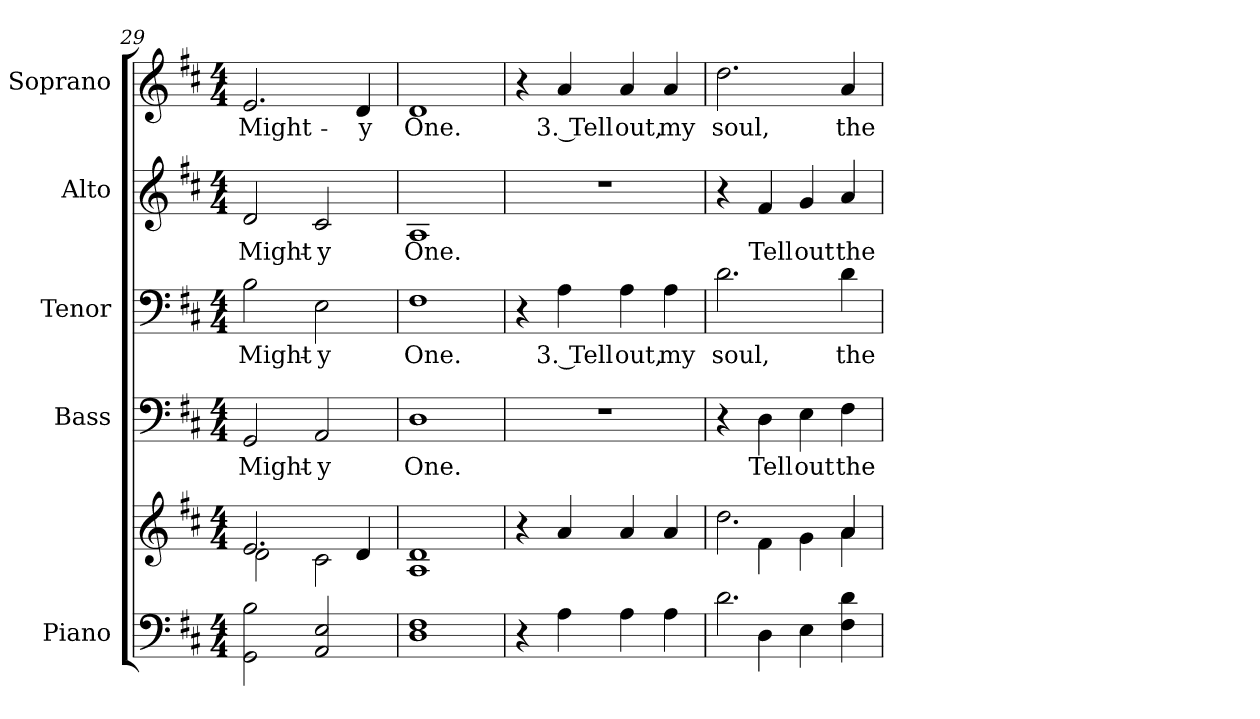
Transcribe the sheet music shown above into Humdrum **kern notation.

**kern	**kern	**kern	**text	**kern	**text	**kern	**text	**kern	**text
*part5	*part5	*part4	*part4	*part3	*part3	*part2	*part2	*part1	*part1
*staff6	*staff5	*staff4	*staff4	*staff3	*staff3	*staff2	*staff2	*staff1	*staff1
*I"Piano	*	*I"Bass	*	*I"Tenor	*	*I"Alto	*	*I"Soprano	*
*I'Pno.	*	*I'B.	*	*I'T.	*	*I'A.	*	*I'S.	*
!!LO:PB:g=z
*clefF4	*clefG2	*clefF4	*	*clefF4	*	*clefG2	*	*clefG2	*
*k[f#c#]	*k[f#c#]	*k[f#c#]	*	*k[f#c#]	*	*k[f#c#]	*	*k[f#c#]	*
*D:	*D:	*D:	*	*D:	*	*D:	*	*D:	*
*M4/4	*M4/4	*M4/4	*	*M4/4	*	*M4/4	*	*M4/4	*
=29	=29	=29	=29	=29	=29	=29	=29	=29	=29
*	*^	*	*	*	*	*	*	*	*
!	!	!	!	!LO:LY:b:color=#000000	!	!	!	!	!	!
!	!	!	!	!	!	!LO:LY:b:color=#000000	!	!	!	!
!	!	!	!	!	!	!	!	!LO:LY:b:color=#000000	!	!
!	!	!	!	!	!	!	!	!	!	!LO:LY:b:color=#000000
2GGi\ 2Bi	2.ei/	2di\	2GGi/	Might-	2Bi\	Might-	2di/	Might-	2.ei/	Might-
!	!	!	!	!LO:LY:b:color=#000000	!	!	!	!	!	!
!	!	!	!	!	!	!LO:LY:b:color=#000000	!	!	!	!
!	!	!	!	!	!	!	!	!LO:LY:b:color=#000000	!	!
2AAi/ 2Ei	.	2c#i\	2AAi/	-y	2Ei\	-y	2c#i/	-y	.	.
!	!	!	!	!	!	!	!	!	!	!LO:LY:b:color=#000000
.	4di/	.	.	.	.	.	.	.	4di/	-y
*	*v	*v	*	*	*	*	*	*	*	*
=30	=30	=30	=30	=30	=30	=30	=30	=30	=30
!	!	!	!LO:LY:b:color=#000000	!	!	!	!	!	!
!	!	!	!	!	!LO:LY:b:color=#000000	!	!	!	!
!	!	!	!	!	!	!	!LO:LY:b:color=#000000	!	!
!	!	!	!	!	!	!	!	!	!LO:LY:b:color=#000000
1Di 1F#i	1Ai 1di	1Di	One.	1F#i	One.	1Ai	One.	1di	One.
=31	=31	=31	=31	=31	=31	=31	=31	=31	=31
4r	4r	1r	.	4r	.	1r	.	4r	.
!	!	!	!	!	!LO:LY:b:color=#000000	!	!	!	!
!	!	!	!	!	!	!	!	!	!LO:LY:b:color=#000000
4Ai\	4ai/	.	.	4Ai\	3. Tell	.	.	4ai/	3. Tell
!	!	!	!	!	!LO:LY:b:color=#000000	!	!	!	!
!	!	!	!	!	!	!	!	!	!LO:LY:b:color=#000000
4Ai\	4ai/	.	.	4Ai\	out,	.	.	4ai/	out,
!	!	!	!	!	!LO:LY:b:color=#000000	!	!	!	!
!	!	!	!	!	!	!	!	!	!LO:LY:b:color=#000000
4Ai\	4ai/	.	.	4Ai\	my	.	.	4ai/	my
=32	=32	=32	=32	=32	=32	=32	=32	=32	=32
*^	*^	*	*	*	*	*	*	*	*
!	!	!	!	!	!	!	!LO:LY:b:color=#000000	!	!	!	!
!	!	!	!	!	!	!	!	!	!	!	!LO:LY:b:color=#000000
2.di\	4ryy	2.ddi\	4ryy	4r	.	2.di\	soul,	4r	.	2.ddi\	soul,
!	!	!	!	!	!LO:LY:b:color=#000000	!	!	!	!	!	!
!	!	!	!	!	!	!	!	!	!LO:LY:b:color=#000000	!	!
.	4Di\	.	4f#i\	4Di\	Tell	.	.	4f#i/	Tell	.	.
!	!	!	!	!	!LO:LY:b:color=#000000	!	!	!	!	!	!
!	!	!	!	!	!	!	!	!	!LO:LY:b:color=#000000	!	!
.	4Ei\	.	4gi\	4Ei\	out	.	.	4gi/	out	.	.
!	!	!	!	!	!LO:LY:b:color=#000000	!	!	!	!	!	!
!	!	!	!	!	!	!	!LO:LY:b:color=#000000	!	!	!	!
!	!	!	!	!	!	!	!	!	!LO:LY:b:color=#000000	!	!
!	!	!	!	!	!	!	!	!	!	!	!LO:LY:b:color=#000000
4F#i\ 4di	4ryy	4ai/	4ai\	4F#i\	the	4di\	the	4ai/	the	4ai/	the
*v	*v	*	*	*	*	*	*	*	*	*	*
*	*v	*v	*	*	*	*	*	*	*	*
=	=	=	=	=	=	=	=	=	=
*-	*-	*-	*-	*-	*-	*-	*-	*-	*-
